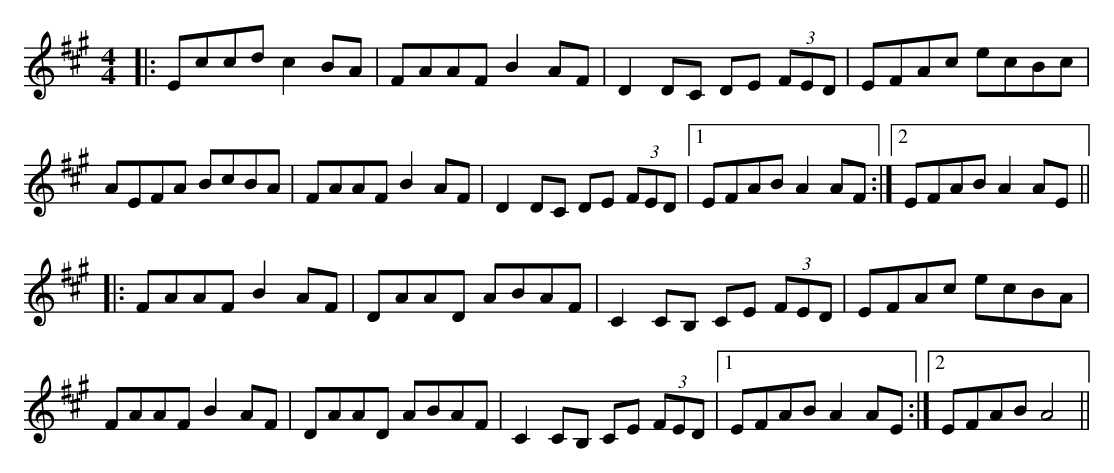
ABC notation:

X:1
M:4/4
K:A
|:Eccd c2BA|FAAF B2AF|D2DC DE (3FED|EFAc ecBc|
AEFA BcBA|FAAF B2AF|D2DC DE (3FED|1 EFAB A2AF:|2 EFAB A2AE||
|:FAAF B2AF|DAAD ABAF|C2CB, CE (3FED|EFAc ecBA|
FAAF B2AF|DAAD ABAF|C2CB, CE (3FED|1 EFAB A2AE:|2 EFAB A4||
